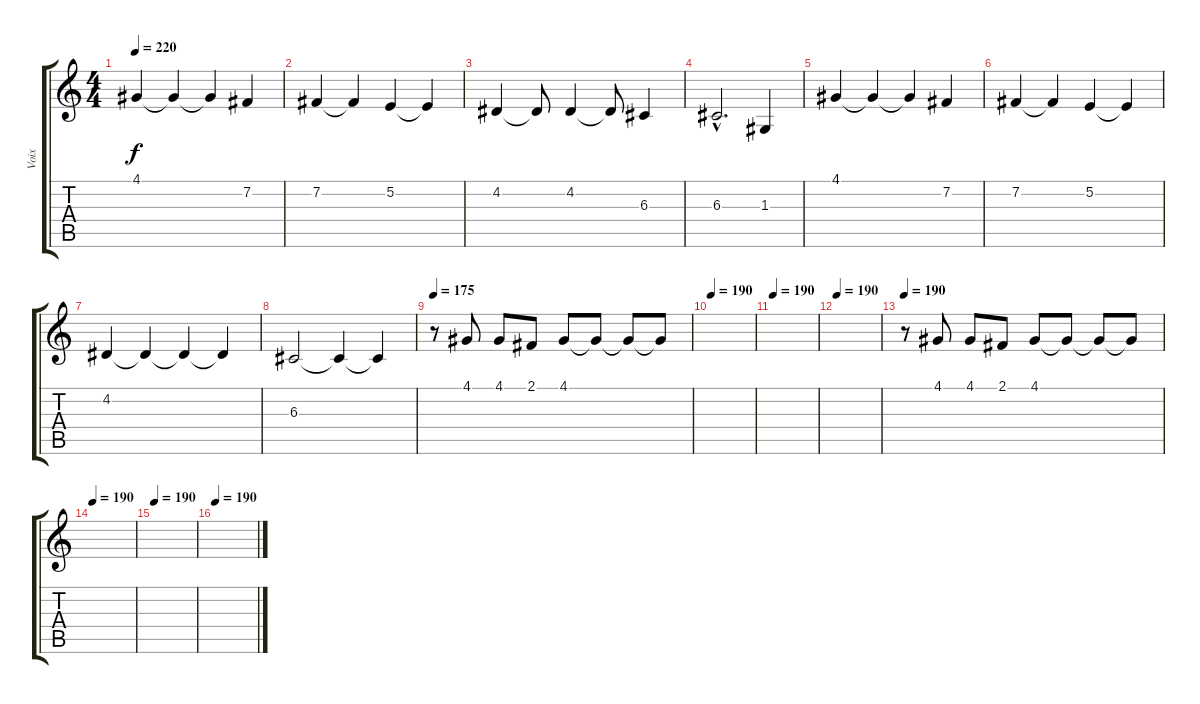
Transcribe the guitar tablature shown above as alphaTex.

\track ("Voix" "Voix") {instrument lead6voice}
\staff {score tabs}
\tuning (E4 B3 G3 D3 A2 E2) {hide}
\ts (4 4)
\tempo 220
\clef g2
\ks c
4.1.4{dy f} 4.1{t}.4 4.1{t}.4 7.2.4 |
7.2.4 7.2{t}.4 5.2.4 5.2{t}.4 |
4.2.4 4.2{t}.8 4.2.4 4.2{t}.8 6.3.4 |
6.3{hac}.2{d} 1.3.4 |
4.1.4 4.1{t}.4 4.1{t}.4 7.2.4 |
7.2.4 7.2{t}.4 5.2.4 5.2{t}.4 |
4.2.4 4.2{t}.4 4.2{t}.4 4.2{t}.4 |
6.3.2 6.3{t}.4 6.3{t}.4 |
\tempo 190
\tempo 175
r.8 4.1.8 4.1.8 2.1.8 4.1.8 4.1{t}.8 4.1{t}.8 4.1{t}.8 |
\tempo 190
|
\tempo 190
|
\tempo 190
|
\tempo 190
r.8 4.1.8 4.1.8 2.1.8 4.1.8 4.1{t}.8 4.1{t}.8 4.1{t}.8 |
\tempo 190
|
\tempo 190
|
\tempo 190
